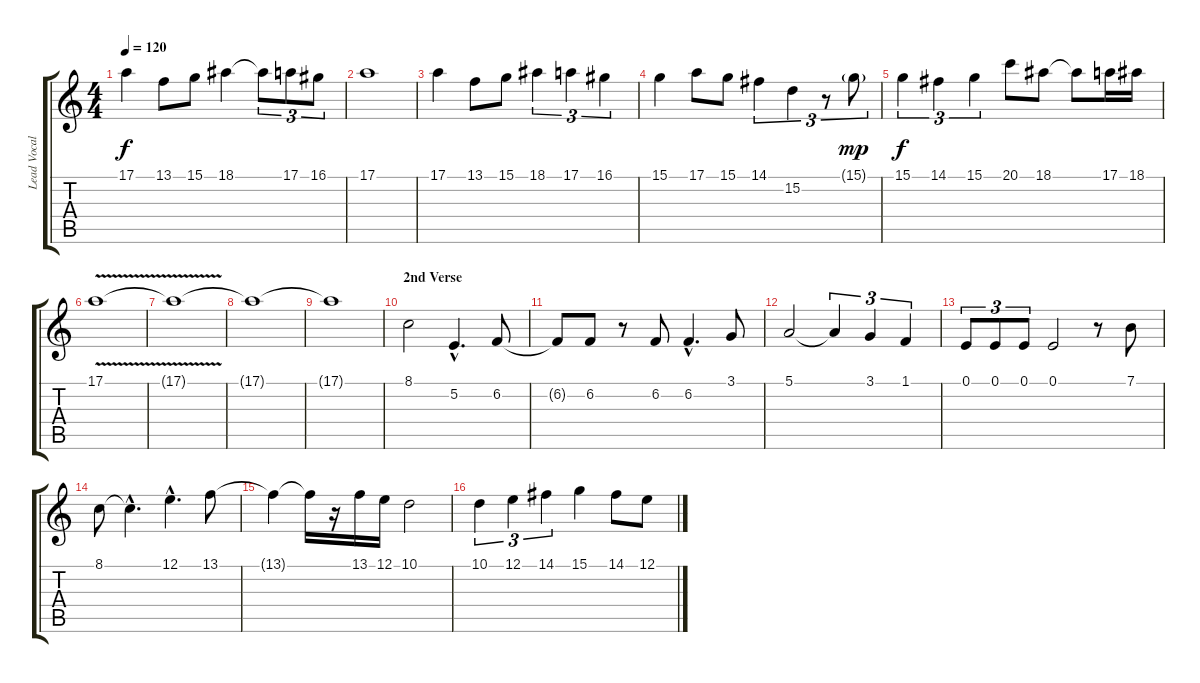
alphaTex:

\track ("Lead Vocals" "Lead Vocal") {instrument lead6voice}
\staff {score tabs}
\tuning (E4 B3 G3 D3 A2 E2) {hide}
\ts (4 4)
\tempo 120
\clef g2
\ks c
17.1.4{dy f} 13.1.8 15.1.8 18.1.4 18.1{t}.8{tu (3 2)} 17.1.8{tu (3 2)} 16.1.8{tu (3 2)} |
17.1.1 |
17.1.4 13.1.8 15.1.8 18.1.4{tu (3 2)} 17.1.4{tu (3 2)} 16.1.4{tu (3 2)} |
15.1.4 17.1.8 15.1.8 14.1.4{tu (3 2)} 15.2.4{tu (3 2)} r.8{tu (3 2)} 15.1{g}.8{tu (3 2) dy mp} |
15.1.4{tu (3 2) dy f} 14.1.4{tu (3 2)} 15.1.4{tu (3 2)} 20.1.8 18.1.8 18.1{t}.8 17.1.16 18.1.16 |
17.1{v}.1 |
17.1{t}.1 |
17.1{t}.1 |
17.1{t}.1 |
\section ("" "2nd Verse")
8.1.2 5.2{hac}.4{d} 6.2.8 |
6.2{t}.8 6.2.8 r.8 6.2.8 6.2{hac}.4{d} 3.1.8 |
5.1.2 5.1{t}.4{tu (3 2)} 3.1.4{tu (3 2)} 1.1.4{tu (3 2)} |
0.1.8{tu (3 2)} 0.1.8{tu (3 2)} 0.1.8{tu (3 2)} 0.1.2 r.8 7.1.8 |
8.1.8 8.1{hac t}.4{d} 12.1{hac}.4{d} 13.1.8 |
13.1{t}.4 13.1{t}.16 r.16 13.1.16 12.1.16 10.1.2 |
10.1.4{tu (3 2)} 12.1.4{tu (3 2)} 14.1.4{tu (3 2)} 15.1.4 14.1.8 12.1.8
